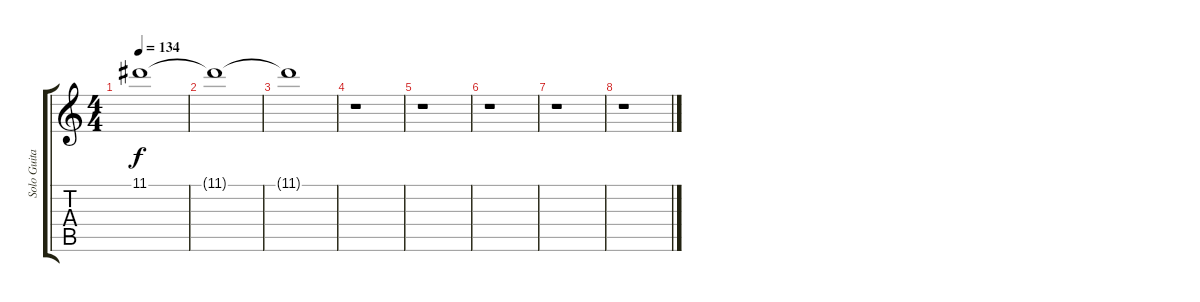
\track ("Solo Guitar" "Solo Guita") {instrument distortionguitar}
\staff {score tabs}
\tuning (E4 B3 G3 D3 A2 D2) {hide}
\ts (4 4)
\tempo 134
\clef g2
\ks c
11.1{t}.1{dy f} |
11.1{t}.1 |
11.1{t}.1 |
r.1 |
r.1 |
r.1 |
r.1 |
r.1
